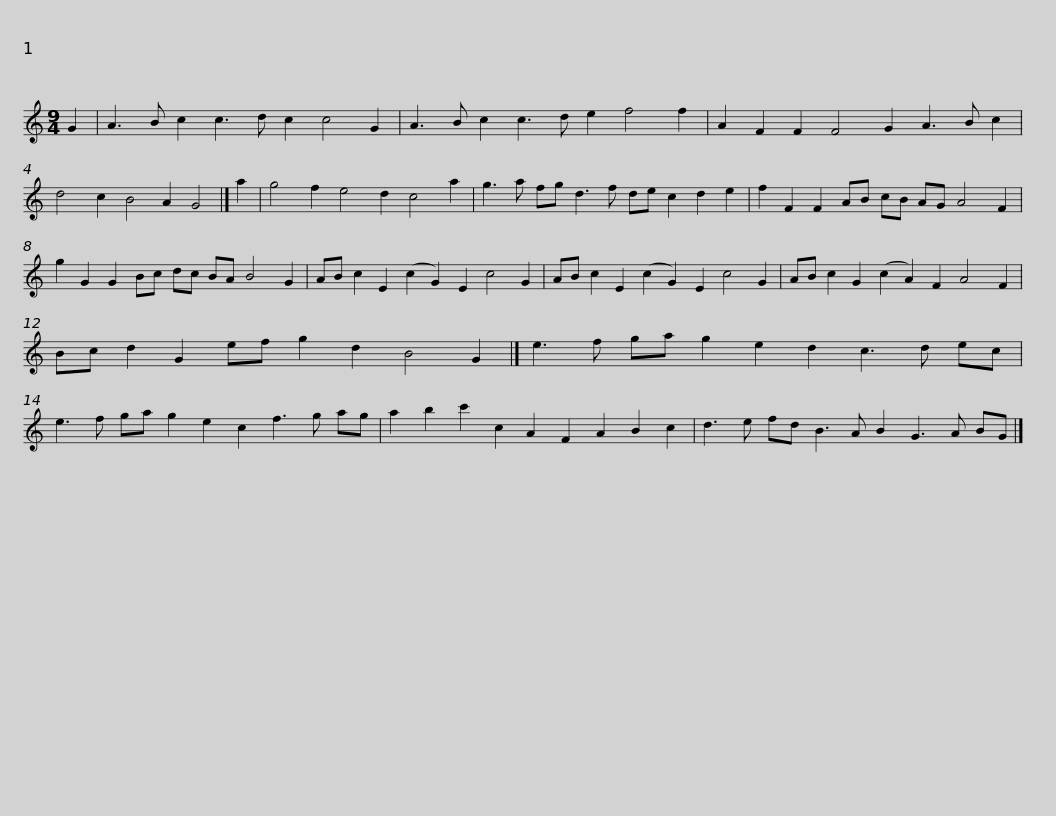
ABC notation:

X:1
L:1/8
M:9/4
I:linebreak $
K:C
V:1 treble
V:1
 G2 | A3 B c2 c3 d c2 c4 G2 | A3 B c2 c3 d e2 f4 f2 | A2 F2 F2 F4 G2 A3 B c2 | d4 c2 B4 A2 G4 |] %5
 a2 |$ g4 f2 e4 d2 c4 a2 | g3 a fg d3 f de c2 d2 e2 | f2 F2 F2 AB cB AG A4 F2 | g2 G2 G2 Bc dc BA B4 G2 |$ %10
 AB c2 E2 (c2 G2) E2 c4 G2 | AB c2 E2 (c2 G2) E2 c4 G2 | AB c2 G2 (c2 A2) F2 A4 F2 | Bc d2 G2 ef g2 d2 B4 G2 |]$ e3 f ga g2 e2 d2 c3 d ec | %15
 e3 f ga g2 e2 c2 f3 g ag | a2 b2 c'2 c2 A2 F2 A2 B2 c2 |$ d3 e fd B3 A B2 G3 A BG |] %18
